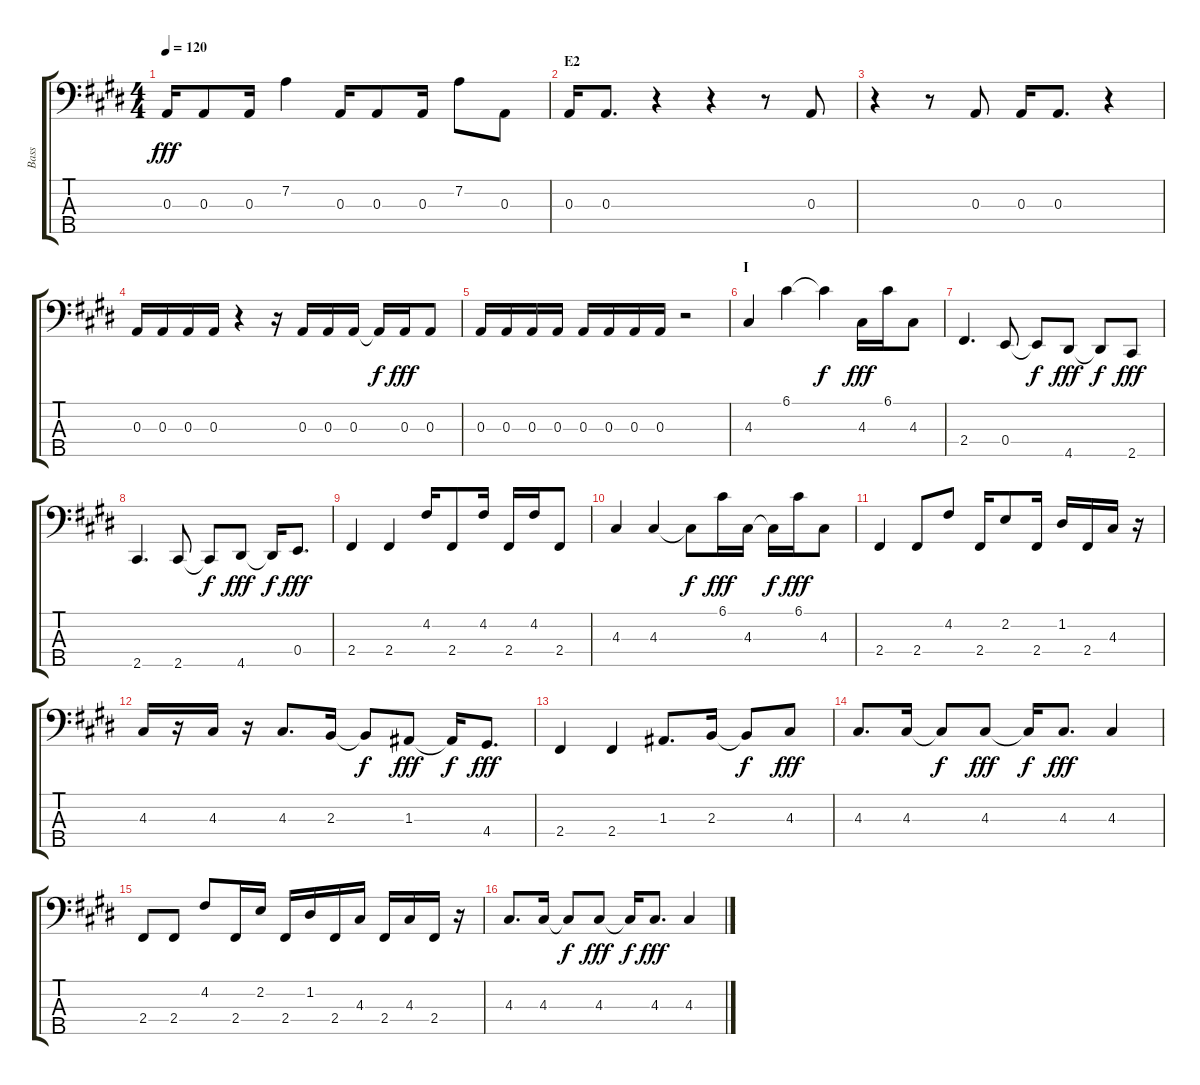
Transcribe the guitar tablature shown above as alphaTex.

\track ("Bass" "Bass") {instrument electricbassfinger}
\staff {score tabs}
\tuning (G2 D2 A1 E1 B0) {hide}
\ts (4 4)
\tempo 120
\clef f4
\ks e
0.3.16{dy fff} 0.3.8 0.3.16 7.2.4 0.3.16 0.3.8 0.3.16 7.2.8 0.3.8 |
\section ("" "E2")
0.3.16 0.3.8{d} r.4 r.4 r.8 0.3.8 |
r.4 r.8 0.3.8 0.3.16 0.3.8{d} r.4 |
0.3.16 0.3.16 0.3.16 0.3.16 r.4 r.16 0.3.16 0.3.16 0.3.16 0.3{t}.16{dy f} 0.3.16{dy fff} 0.3.8 |
0.3.16 0.3.16 0.3.16 0.3.16 0.3.16 0.3.16 0.3.16 0.3.16 r.2 |
\section ("" "I")
4.3.4 6.1.4 6.1{t}.4{dy f} 4.3.16{dy fff} 6.1.16 4.3.8 |
2.4.4{d} 0.4.8 0.4{t}.8{dy f} 4.5.8{dy fff} 4.5{t}.8{dy f} 2.5.8{dy fff} |
2.5.4{d} 2.5.8 2.5{t}.8{dy f} 4.5.8{dy fff} 4.5{t}.16{dy f} 0.4.8{d dy fff} |
2.4.4 2.4.4 4.2.16 2.4.8 4.2.16 2.4.16 4.2.16 2.4.8 |
4.3.4 4.3.4 4.3{t}.8{dy f} 6.1.16{dy fff} 4.3.16 4.3{t}.16{dy f} 6.1.16{dy fff} 4.3.8 |
2.4.4 2.4.8 4.2.8 2.4.16 2.2.8 2.4.16 1.2.16 2.4.16 4.3.16 r.16 |
4.3.16 r.16 4.3.16 r.16 4.3.8{d} 2.3.16 2.3{t}.8{dy f} 1.3.8{dy fff} 1.3{t}.16{dy f} 4.4.8{d dy fff} |
2.4.4 2.4.4 1.3.8{d} 2.3.16 2.3{t}.8{dy f} 4.3.8{dy fff} |
4.3.8{d} 4.3.16 4.3{t}.8{dy f} 4.3.8{dy fff} 4.3{t}.16{dy f} 4.3.8{d dy fff} 4.3.4 |
2.4.8 2.4.8 4.2.8 2.4.16 2.2.16 2.4.16 1.2.16 2.4.16 4.3.16 2.4.16 4.3.16 2.4.16 r.16 |
4.3.8{d} 4.3.16 4.3{t}.8{dy f} 4.3.8{dy fff} 4.3{t}.16{dy f} 4.3.8{d dy fff} 4.3.4
